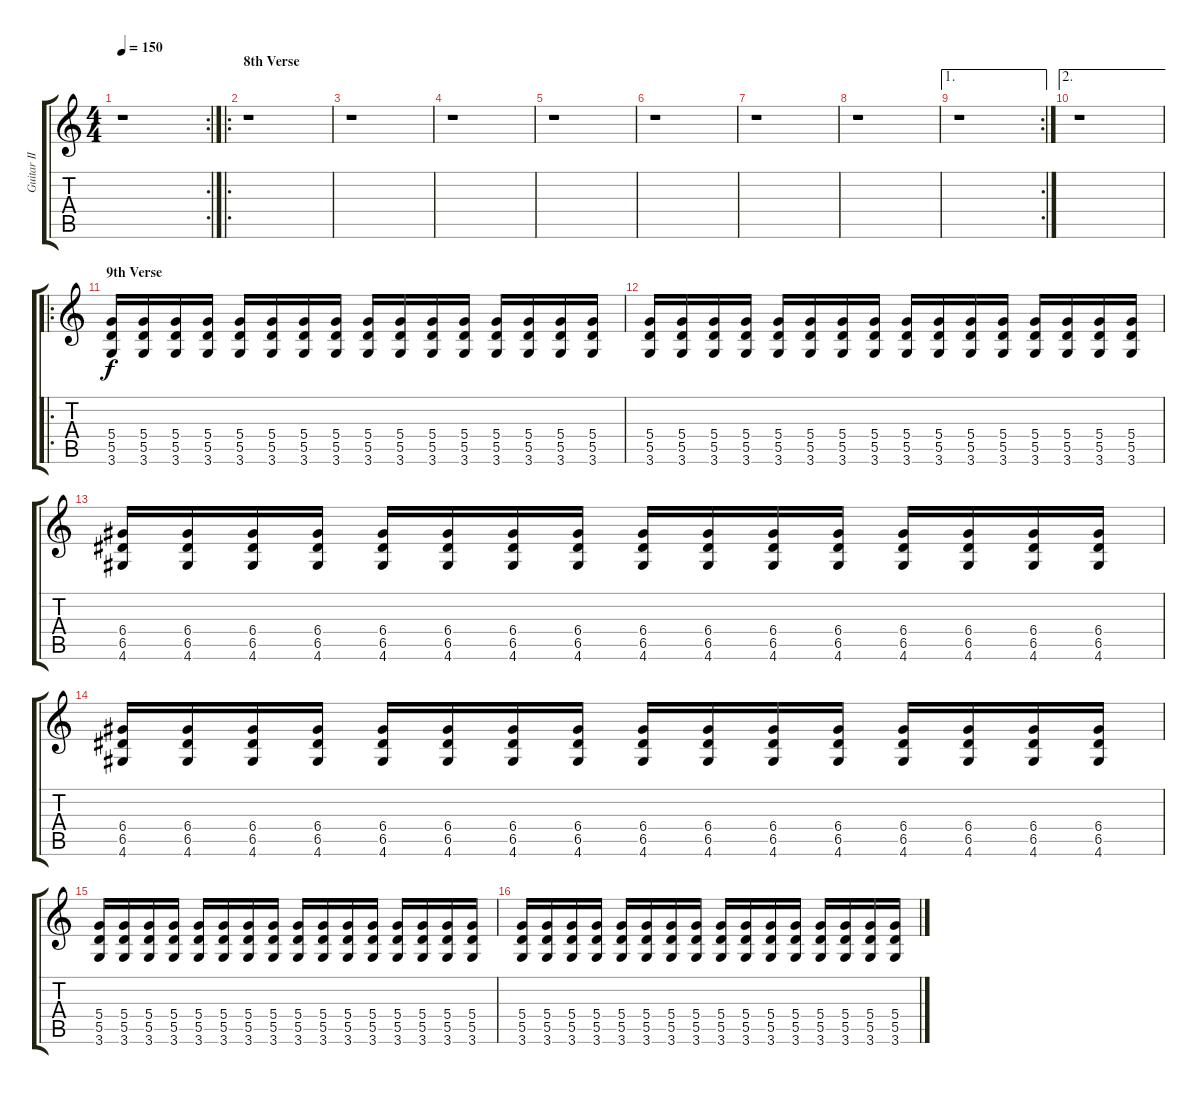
\track ("Guitar II" "Guitar II") {instrument distortionguitar}
\staff {score tabs}
\tuning (E4 B3 G3 D3 A2 E2) {hide}
\rc 2
\ts (4 4)
\tempo 150
\clef g2
\ks c
r.1{dy f} |
\ro
\section ("" "8th Verse")
r.1 |
r.1 |
r.1 |
r.1 |
r.1 |
r.1 |
r.1 |
\ae 1
\rc 2
r.1 |
\ae 2
r.1 |
\ro
\section ("" "9th Verse")
(5.4 5.5 3.6).16 (5.4 5.5 3.6).16 (5.4 5.5 3.6).16 (5.4 5.5 3.6).16 (5.4 5.5 3.6).16 (5.4 5.5 3.6).16 (5.4 5.5 3.6).16 (5.4 5.5 3.6).16 (5.4 5.5 3.6).16 (5.4 5.5 3.6).16 (5.4 5.5 3.6).16 (5.4 5.5 3.6).16 (5.4 5.5 3.6).16 (5.4 5.5 3.6).16 (5.4 5.5 3.6).16 (5.4 5.5 3.6).16 |
(5.4 5.5 3.6).16 (5.4 5.5 3.6).16 (5.4 5.5 3.6).16 (5.4 5.5 3.6).16 (5.4 5.5 3.6).16 (5.4 5.5 3.6).16 (5.4 5.5 3.6).16 (5.4 5.5 3.6).16 (5.4 5.5 3.6).16 (5.4 5.5 3.6).16 (5.4 5.5 3.6).16 (5.4 5.5 3.6).16 (5.4 5.5 3.6).16 (5.4 5.5 3.6).16 (5.4 5.5 3.6).16 (5.4 5.5 3.6).16 |
(6.4 6.5 4.6).16 (6.4 6.5 4.6).16 (6.4 6.5 4.6).16 (6.4 6.5 4.6).16 (6.4 6.5 4.6).16 (6.4 6.5 4.6).16 (6.4 6.5 4.6).16 (6.4 6.5 4.6).16 (6.4 6.5 4.6).16 (6.4 6.5 4.6).16 (6.4 6.5 4.6).16 (6.4 6.5 4.6).16 (6.4 6.5 4.6).16 (6.4 6.5 4.6).16 (6.4 6.5 4.6).16 (6.4 6.5 4.6).16 |
(6.4 6.5 4.6).16 (6.4 6.5 4.6).16 (6.4 6.5 4.6).16 (6.4 6.5 4.6).16 (6.4 6.5 4.6).16 (6.4 6.5 4.6).16 (6.4 6.5 4.6).16 (6.4 6.5 4.6).16 (6.4 6.5 4.6).16 (6.4 6.5 4.6).16 (6.4 6.5 4.6).16 (6.4 6.5 4.6).16 (6.4 6.5 4.6).16 (6.4 6.5 4.6).16 (6.4 6.5 4.6).16 (6.4 6.5 4.6).16 |
(5.4 5.5 3.6).16 (5.4 5.5 3.6).16 (5.4 5.5 3.6).16 (5.4 5.5 3.6).16 (5.4 5.5 3.6).16 (5.4 5.5 3.6).16 (5.4 5.5 3.6).16 (5.4 5.5 3.6).16 (5.4 5.5 3.6).16 (5.4 5.5 3.6).16 (5.4 5.5 3.6).16 (5.4 5.5 3.6).16 (5.4 5.5 3.6).16 (5.4 5.5 3.6).16 (5.4 5.5 3.6).16 (5.4 5.5 3.6).16 |
(5.4 5.5 3.6).16 (5.4 5.5 3.6).16 (5.4 5.5 3.6).16 (5.4 5.5 3.6).16 (5.4 5.5 3.6).16 (5.4 5.5 3.6).16 (5.4 5.5 3.6).16 (5.4 5.5 3.6).16 (5.4 5.5 3.6).16 (5.4 5.5 3.6).16 (5.4 5.5 3.6).16 (5.4 5.5 3.6).16 (5.4 5.5 3.6).16 (5.4 5.5 3.6).16 (5.4 5.5 3.6).16 (5.4 5.5 3.6).16
